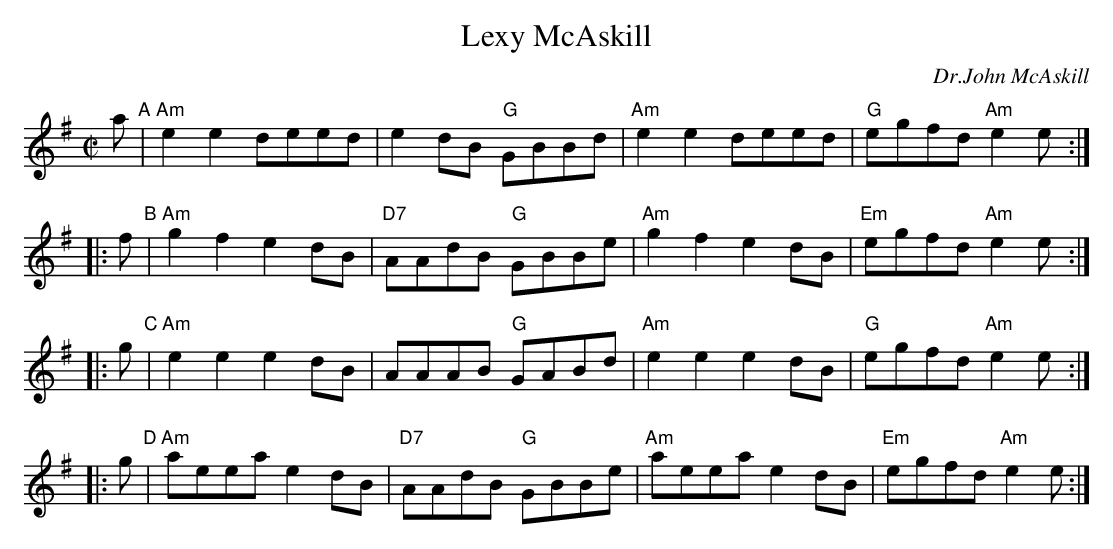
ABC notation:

X:1
T: Lexy McAskill
C: Dr.John McAskill
M: C|
L: 1/8
K: Ador
   a "A"| "Am"e2e2 deed |     e2dB "G"GBBd | "Am"e2e2 deed |  "G"egfd "Am"e2e :|
|: f "B"| "Am"g2f2 e2dB | "D7"AAdB "G"GBBe | "Am"g2f2 e2dB | "Em"egfd "Am"e2e :|
|: g "C"| "Am"e2e2 e2dB |     AAAB "G"GABd | "Am"e2e2 e2dB |  "G"egfd "Am"e2e :|
|: g "D"| "Am"aeea e2dB | "D7"AAdB "G"GBBe | "Am"aeea e2dB | "Em"egfd "Am"e2e :|
